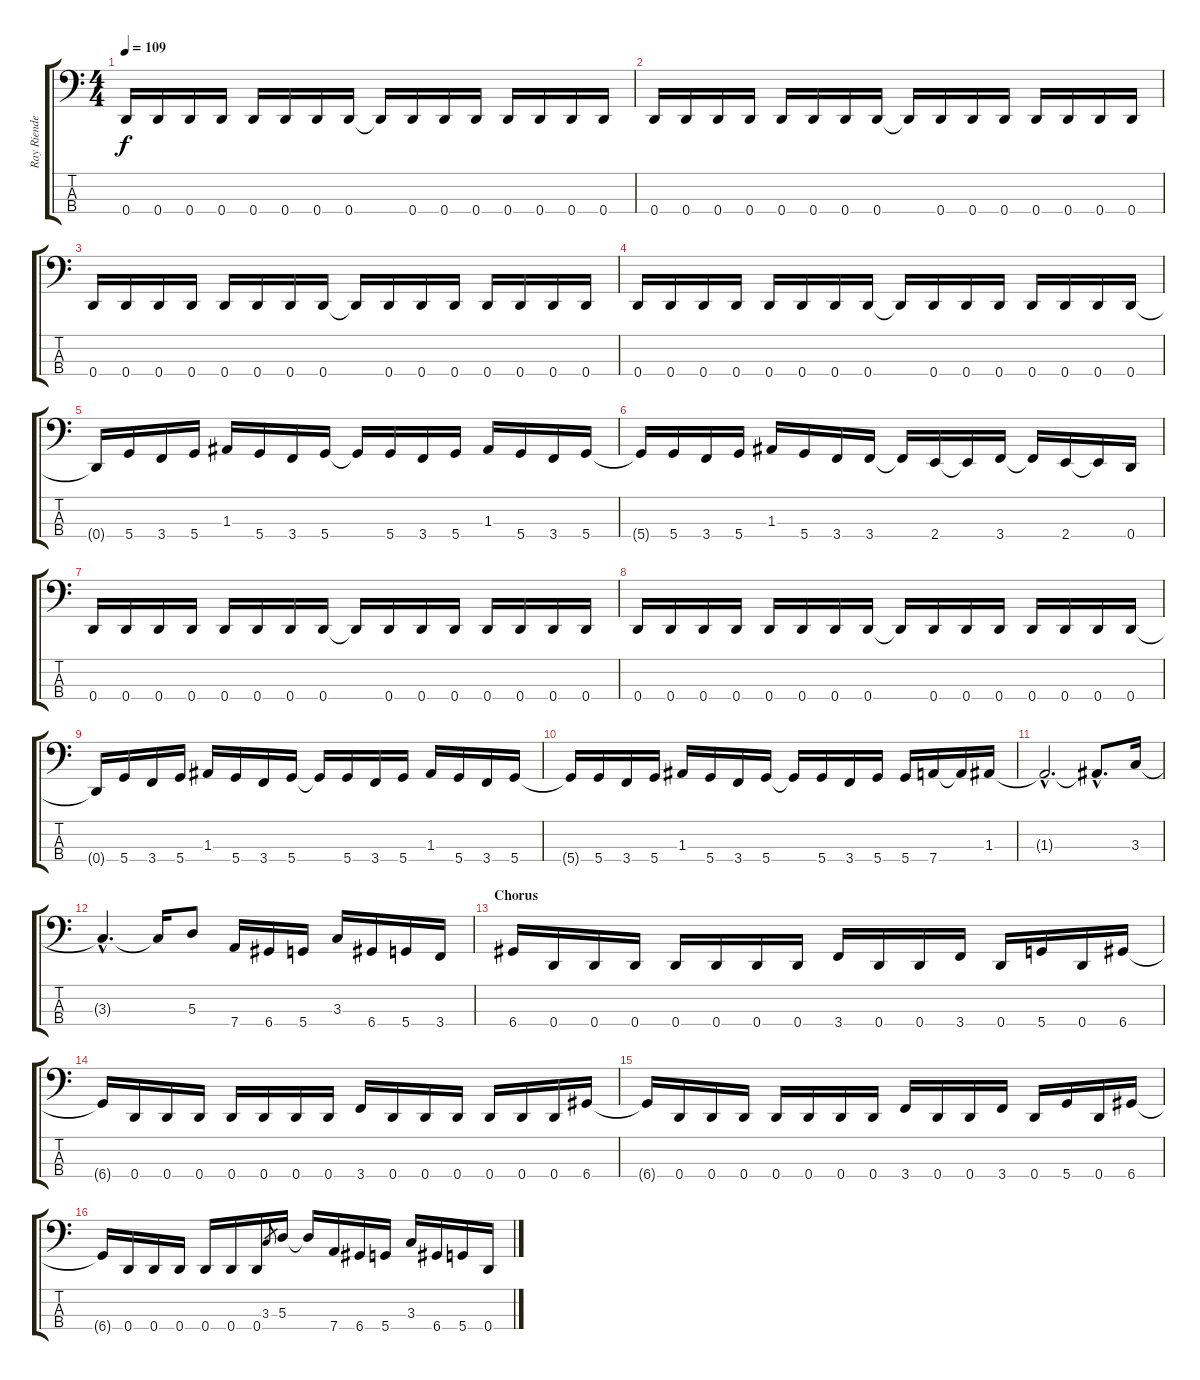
\track ("Ray Riendeau" "Ray Riende") {instrument electricbassfinger}
\staff {score tabs}
\tuning (G2 D2 A1 D1) {hide}
\ts (4 4)
\tempo 109
\clef f4
\ks c
0.4.16{dy f} 0.4.16 0.4.16 0.4.16 0.4.16 0.4.16 0.4.16 0.4.16 0.4{t}.16 0.4.16 0.4.16 0.4.16 0.4.16 0.4.16 0.4.16 0.4.16 |
0.4.16 0.4.16 0.4.16 0.4.16 0.4.16 0.4.16 0.4.16 0.4.16 0.4{t}.16 0.4.16 0.4.16 0.4.16 0.4.16 0.4.16 0.4.16 0.4.16 |
0.4.16 0.4.16 0.4.16 0.4.16 0.4.16 0.4.16 0.4.16 0.4.16 0.4{t}.16 0.4.16 0.4.16 0.4.16 0.4.16 0.4.16 0.4.16 0.4.16 |
0.4.16 0.4.16 0.4.16 0.4.16 0.4.16 0.4.16 0.4.16 0.4.16 0.4{t}.16 0.4.16 0.4.16 0.4.16 0.4.16 0.4.16 0.4.16 0.4.16 |
0.4{t}.16 5.4.16 3.4.16 5.4.16 1.3.16 5.4.16 3.4.16 5.4.16 5.4{t}.16 5.4.16 3.4.16 5.4.16 1.3.16 5.4.16 3.4.16 5.4.16 |
5.4{t}.16 5.4.16 3.4.16 5.4.16 1.3.16 5.4.16 3.4.16 3.4.16 3.4{t}.16 2.4.16 2.4{t}.16 3.4.16 3.4{t}.16 2.4.16 2.4{t}.16 0.4.16 |
0.4.16 0.4.16 0.4.16 0.4.16 0.4.16 0.4.16 0.4.16 0.4.16 0.4{t}.16 0.4.16 0.4.16 0.4.16 0.4.16 0.4.16 0.4.16 0.4.16 |
0.4.16 0.4.16 0.4.16 0.4.16 0.4.16 0.4.16 0.4.16 0.4.16 0.4{t}.16 0.4.16 0.4.16 0.4.16 0.4.16 0.4.16 0.4.16 0.4.16 |
0.4{t}.16 5.4.16 3.4.16 5.4.16 1.3.16 5.4.16 3.4.16 5.4.16 5.4{t}.16 5.4.16 3.4.16 5.4.16 1.3.16 5.4.16 3.4.16 5.4.16 |
5.4{t}.16 5.4.16 3.4.16 5.4.16 1.3.16 5.4.16 3.4.16 5.4.16 5.4{t}.16 5.4.16 3.4.16 5.4.16 5.4.16 7.4.16 7.4{t}.16 1.3.16 |
1.3{hac t}.2{d} 1.3{hac t}.8{d} 3.3.16 |
3.3{hac t}.4{d} 3.3{t}.16 5.3.8 7.4.16 6.4.16 5.4.16 3.3.16 6.4.16 5.4.16 3.4.16 |
\section ("" "Chorus")
6.4.16 0.4.16 0.4.16 0.4.16 0.4.16 0.4.16 0.4.16 0.4.16 3.4.16 0.4.16 0.4.16 3.4.16 0.4.16 5.4.16 0.4.16 6.4.16 |
6.4{t}.16 0.4.16 0.4.16 0.4.16 0.4.16 0.4.16 0.4.16 0.4.16 3.4.16 0.4.16 0.4.16 0.4.16 0.4.16 0.4.16 0.4.16 6.4.16 |
6.4{t}.16 0.4.16 0.4.16 0.4.16 0.4.16 0.4.16 0.4.16 0.4.16 3.4.16 0.4.16 0.4.16 3.4.16 0.4.16 5.4.16 0.4.16 6.4.16 |
6.4{t}.16 0.4.16 0.4.16 0.4.16 0.4.16 0.4.16 0.4.16 3.3.8{gr} 5.3.16 5.3{t}.16 7.4.16 6.4.16 5.4.16 3.3.16 6.4.16 5.4.16 0.4.16
